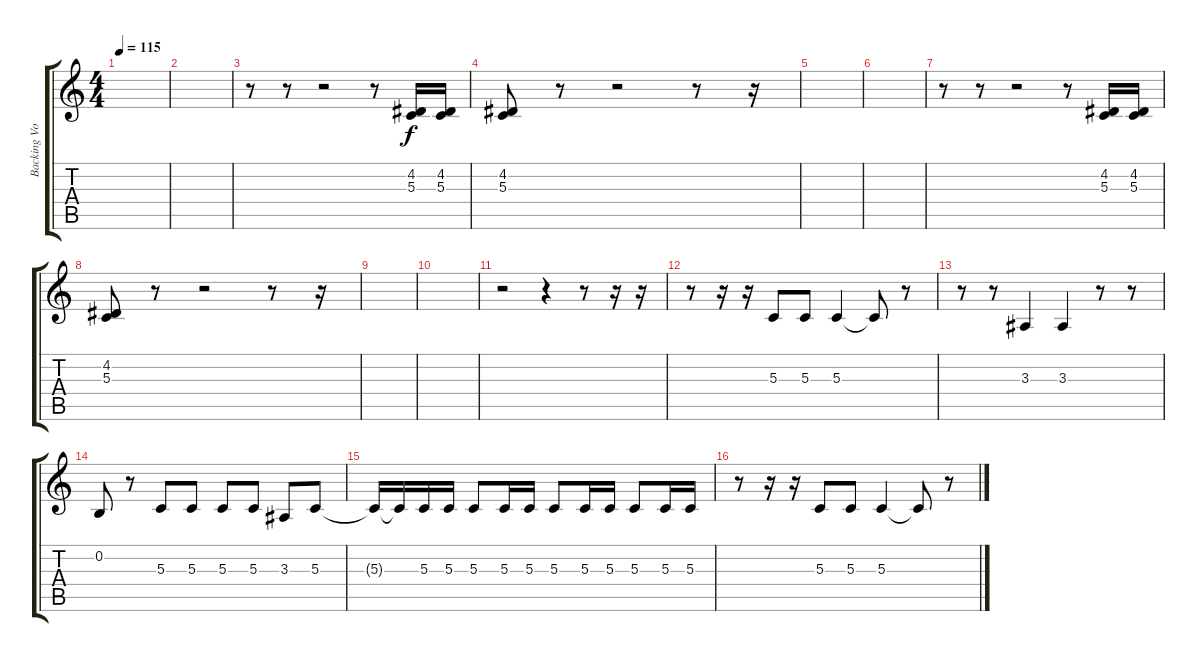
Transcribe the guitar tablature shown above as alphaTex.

\track ("Backing Vocals" "Backing Vo") {instrument lead1square}
\staff {score tabs}
\tuning (E4 B3 G3 D3 A2 E2) {hide}
\ts (4 4)
\tempo 115
\clef g2
\ks c
|
|
r.8 r.8 r.2 r.8 (4.2 5.3).16 (4.2 5.3).16 |
(4.2 5.3).8 r.8 r.2 r.8 r.16 |
|
|
r.8 r.8 r.2 r.8 (4.2 5.3).16 (4.2 5.3).16 |
(4.2 5.3).8 r.8 r.2 r.8 r.16 |
|
|
r.2 r.4 r.8 r.16 r.16 |
r.8 r.16 r.16 5.3.8 5.3.8 5.3.4 5.3{t}.8 r.8 |
r.8 r.8 3.3.4 3.3.4 r.8 r.8 |
0.2.8 r.8 5.3.8 5.3.8 5.3.8 5.3.8 3.3.8 5.3.8 |
5.3{t}.16 5.3{t}.16 5.3.16 5.3.16 5.3.8 5.3.16 5.3.16 5.3.8 5.3.16 5.3.16 5.3.8 5.3.16 5.3.16 |
r.8 r.16 r.16 5.3.8 5.3.8 5.3.4 5.3{t}.8 r.8
